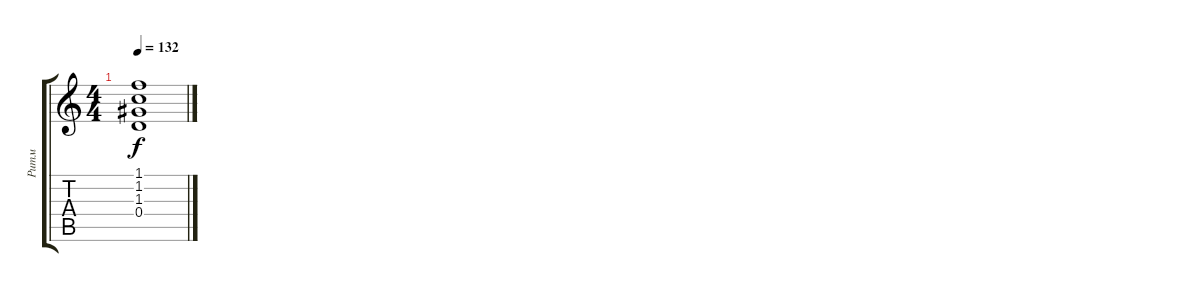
\track ("Ритм" "Ритм") {instrument acousticguitarnylon}
\staff {score tabs}
\tuning (E4 B3 G3 D3 A2 E2) {hide}
\ts (4 4)
\tempo 132
\clef g2
\ks c
(1.1{t} 1.2{t} 1.3{t} 0.4{t}).1{dy f}
